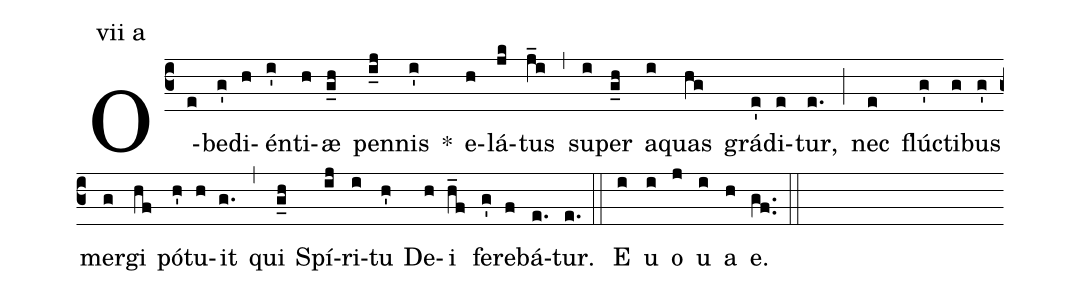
mode:vii a;
%%
(c3)O(e)be(g')di(h)én(i')ti(h)æ(g_h) pen(i_j)nis(i') *() e(h)lá(jk)tus(j_i) (,) su(i)per(g_h) a(i)quas(hg) grá(e')di(e)tur,(e.) (;) nec(e) flúc(g')ti(g)bus(g') mer(g)gi(hf) pó(h')tu(h)it(g.) (,) qui(g_h) Spí(ij)ri(i)tu(h') De(h)i(h_f) fe(g')re(f)bá(e.)tur.(e.) (::) <eu> E(i) u(i) o(j) u(i) a(h) e.(gf..) </eu> (::)
